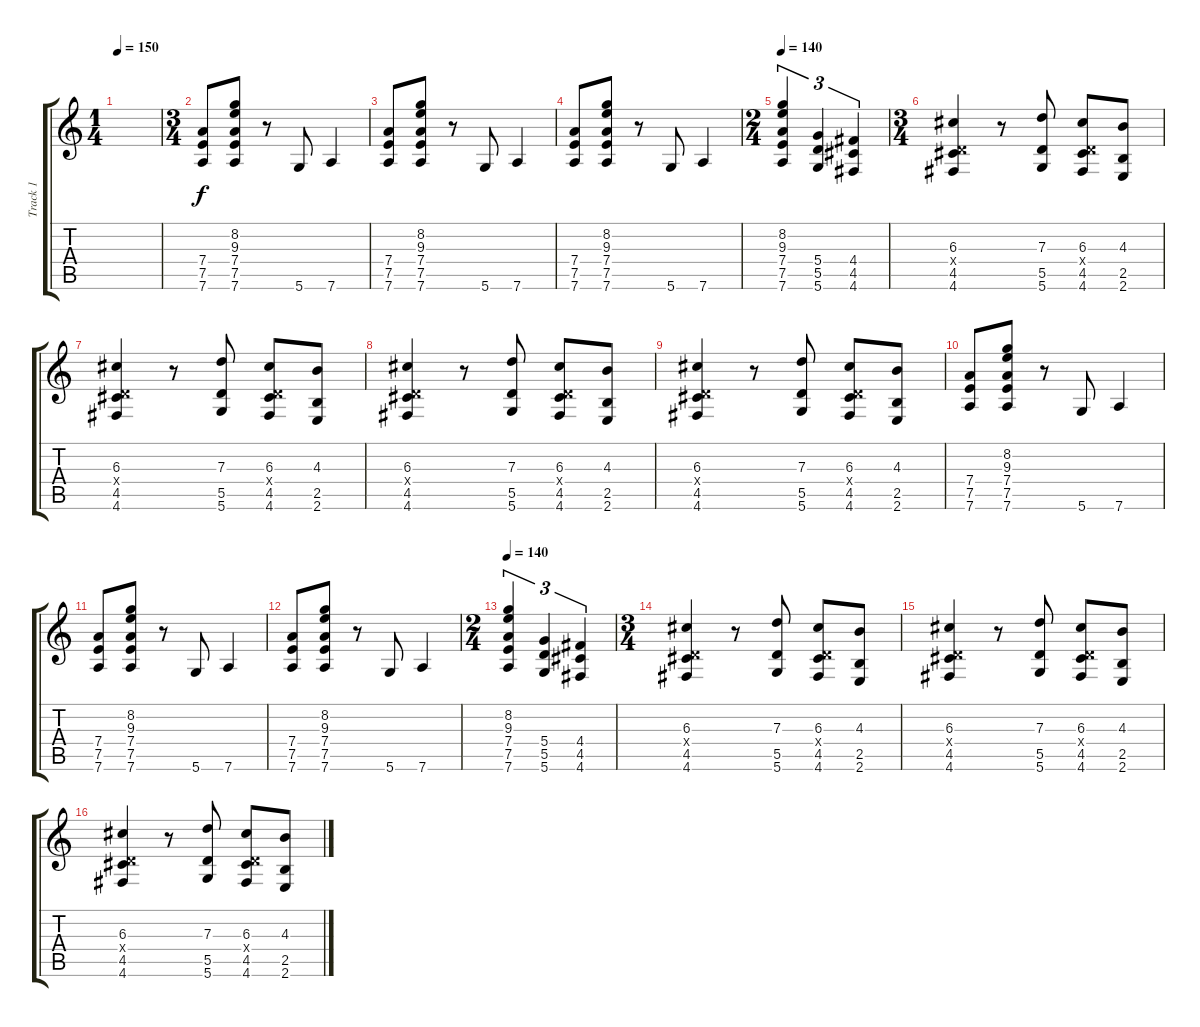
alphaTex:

\track ("Track 1" "Track 1") {instrument distortionguitar}
\staff {score tabs}
\tuning (E4 B3 G3 D3 A2 D2) {hide}
\ts (1 4)
\tempo 150
\clef g2
\ks c
|
\ts (3 4)
(7.4 7.5 7.6).8 (8.2 9.3 7.4 7.5 7.6).8 r.8 5.6.8 7.6.4 |
(7.4 7.5 7.6).8 (8.2 9.3 7.4 7.5 7.6).8 r.8 5.6.8 7.6.4 |
(7.4 7.5 7.6).8 (8.2 9.3 7.4 7.5 7.6).8 r.8 5.6.8 7.6.4 |
\ts (2 4)
\tempo 140
(8.2 9.3 7.4 7.5 7.6).4{tu (3 2)} (5.4 5.5 5.6).4{tu (3 2)} (4.4 4.5 4.6).4{tu (3 2)} |
\ts (3 4)
(6.3 0.4{x} 4.5 4.6).4 r.8 (7.3 5.5 5.6).8 (6.3 0.4{x} 4.5 4.6).8 (4.3 2.5 2.6).8 |
(6.3 0.4{x} 4.5 4.6).4 r.8 (7.3 5.5 5.6).8 (6.3 0.4{x} 4.5 4.6).8 (4.3 2.5 2.6).8 |
(6.3 0.4{x} 4.5 4.6).4 r.8 (7.3 5.5 5.6).8 (6.3 0.4{x} 4.5 4.6).8 (4.3 2.5 2.6).8 |
(6.3 0.4{x} 4.5 4.6).4 r.8 (7.3 5.5 5.6).8 (6.3 0.4{x} 4.5 4.6).8 (4.3 2.5 2.6).8 |
(7.4 7.5 7.6).8 (8.2 9.3 7.4 7.5 7.6).8 r.8 5.6.8 7.6.4 |
(7.4 7.5 7.6).8 (8.2 9.3 7.4 7.5 7.6).8 r.8 5.6.8 7.6.4 |
(7.4 7.5 7.6).8 (8.2 9.3 7.4 7.5 7.6).8 r.8 5.6.8 7.6.4 |
\ts (2 4)
\tempo 140
(8.2 9.3 7.4 7.5 7.6).4{tu (3 2)} (5.4 5.5 5.6).4{tu (3 2)} (4.4 4.5 4.6).4{tu (3 2)} |
\ts (3 4)
(6.3 0.4{x} 4.5 4.6).4 r.8 (7.3 5.5 5.6).8 (6.3 0.4{x} 4.5 4.6).8 (4.3 2.5 2.6).8 |
(6.3 0.4{x} 4.5 4.6).4 r.8 (7.3 5.5 5.6).8 (6.3 0.4{x} 4.5 4.6).8 (4.3 2.5 2.6).8 |
(6.3 0.4{x} 4.5 4.6).4 r.8 (7.3 5.5 5.6).8 (6.3 0.4{x} 4.5 4.6).8 (4.3 2.5 2.6).8
